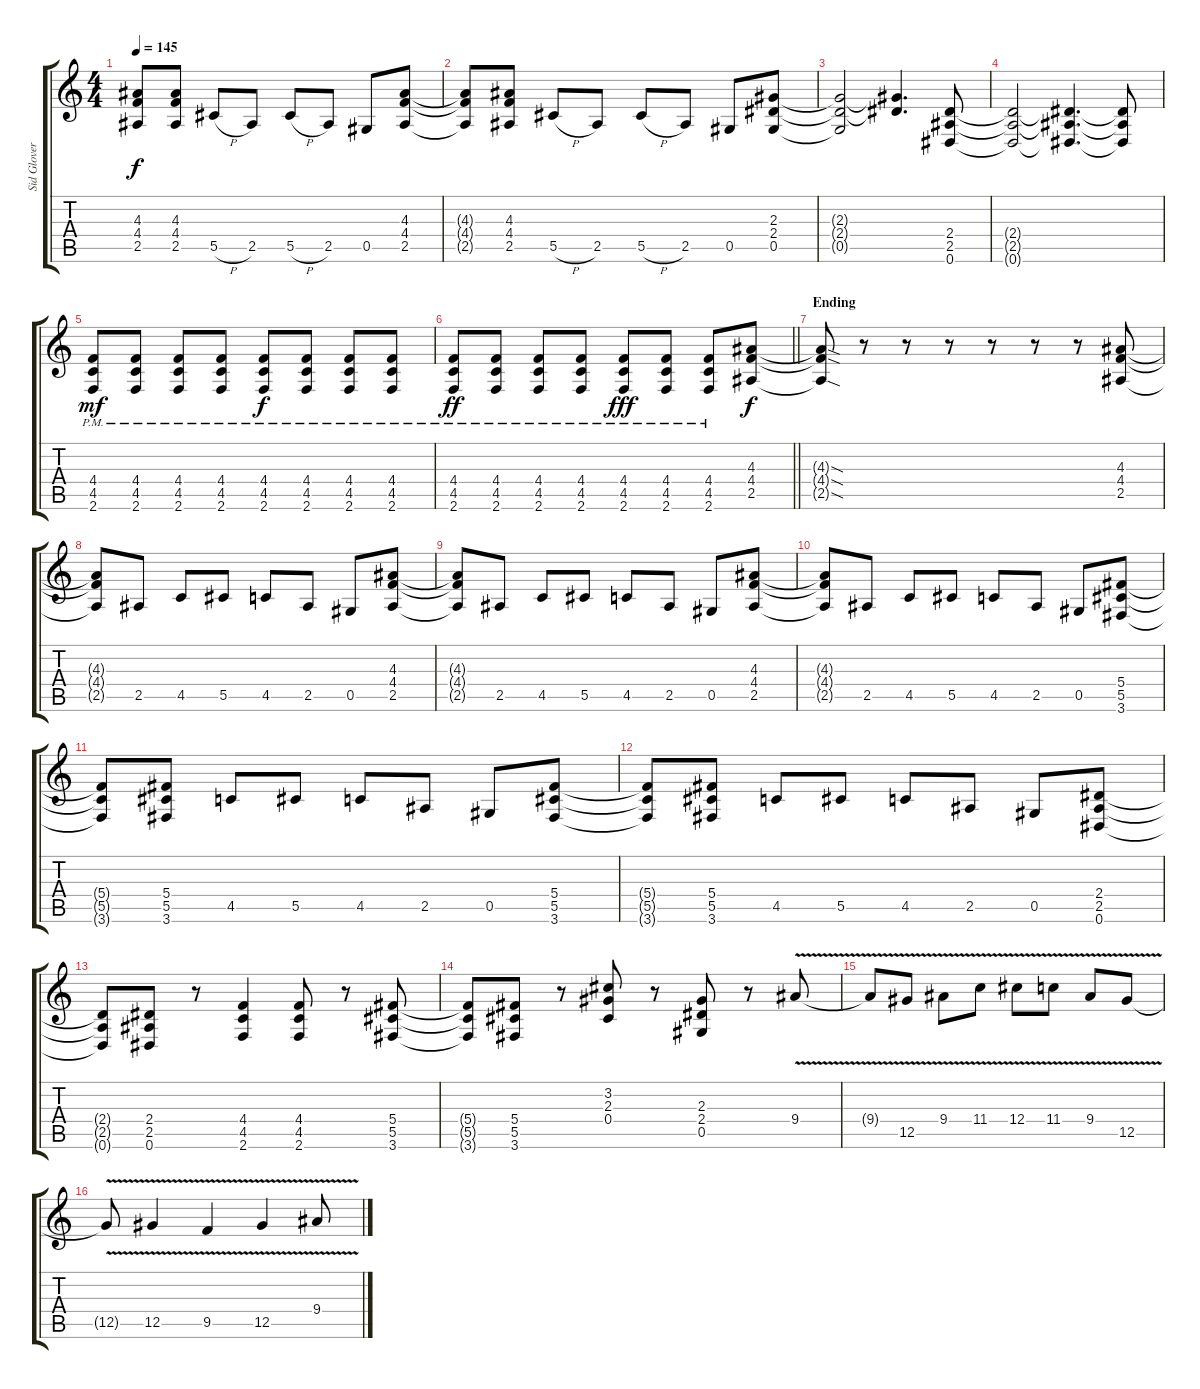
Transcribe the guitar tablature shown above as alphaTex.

\track ("Sid Glover" "Sid Glover") {instrument distortionguitar}
\staff {score tabs}
\tuning (Eb4 Bb3 Gb3 Db3 Ab2 Eb2) {hide}
\ts (4 4)
\tempo 145
\clef g2
\ks c
(4.3{t} 4.4{t} 2.5{t}).8{dy f} (4.3 4.4 2.5).8 5.5{h}.8 2.5.8 5.5{h}.8 2.5.8 0.5.8 (4.3 4.4 2.5).8 |
(4.3{t} 4.4{t} 2.5{t}).8 (4.3 4.4 2.5).8 5.5{h}.8 2.5.8 5.5{h}.8 2.5.8 0.5.8 (2.3 2.4 0.5).8 |
(2.3{t} 2.4{t} 0.5{t}).2 (2.3{t} 2.4{t}).4{d} (2.4 2.5 0.6).8 |
(2.4{t} 2.5{t} 0.6{t}).2 (2.4{t} 2.5{t} 0.6{t}).4{d} (2.4{t} 2.5{t} 0.6{t}).8 |
(4.4{pm} 4.5{pm} 2.6{pm}).8{dy mf} (4.4{pm} 4.5{pm} 2.6{pm}).8 (4.4{pm} 4.5{pm} 2.6{pm}).8 (4.4{pm} 4.5{pm} 2.6{pm}).8 (4.4{pm} 4.5{pm} 2.6{pm}).8{dy f} (4.4{pm} 4.5{pm} 2.6{pm}).8 (4.4{pm} 4.5{pm} 2.6{pm}).8 (4.4{pm} 4.5{pm} 2.6{pm}).8 |
\barLineRight lightlight
(4.4{pm} 4.5{pm} 2.6{pm}).8{dy ff} (4.4{pm} 4.5{pm} 2.6{pm}).8 (4.4{pm} 4.5{pm} 2.6{pm}).8 (4.4{pm} 4.5{pm} 2.6{pm}).8 (4.4{pm} 4.5{pm} 2.6{pm}).8{dy fff} (4.4{pm} 4.5{pm} 2.6{pm}).8 (4.4{pm} 4.5{pm} 2.6{pm}).8 (4.3 4.4 2.5).8{dy f} |
\section ("" "Ending")
(4.3{sod t} 4.4{sod t} 2.5{sod t}).8 r.8 r.8 r.8 r.8 r.8 r.8 (4.3 4.4 2.5).8 |
(4.3{t} 4.4{t} 2.5{t}).8 2.5.8 4.5.8 5.5.8 4.5.8 2.5.8 0.5.8 (4.3 4.4 2.5).8 |
(4.3{t} 4.4{t} 2.5{t}).8 2.5.8 4.5.8 5.5.8 4.5.8 2.5.8 0.5.8 (4.3 4.4 2.5).8 |
(4.3{t} 4.4{t} 2.5{t}).8 2.5.8 4.5.8 5.5.8 4.5.8 2.5.8 0.5.8 (5.4 5.5 3.6).8 |
(5.4{t} 5.5{t} 3.6{t}).8 (5.4 5.5 3.6).8 4.5.8 5.5.8 4.5.8 2.5.8 0.5.8 (5.4 5.5 3.6).8 |
(5.4{t} 5.5{t} 3.6{t}).8 (5.4 5.5 3.6).8 4.5.8 5.5.8 4.5.8 2.5.8 0.5.8 (2.4 2.5 0.6).8 |
(2.4{t} 2.5{t} 0.6{t}).8 (2.4 2.5 0.6).8 r.8 (4.4 4.5 2.6).4 (4.4 4.5 2.6).8 r.8 (5.4 5.5 3.6).8 |
(5.4{t} 5.5{t} 3.6{t}).8 (5.4 5.5 3.6).8 r.8 (3.2 2.3 0.4).8 r.8 (2.3 2.4 0.5).8 r.8 9.4{v}.8 |
9.4{t}.8 12.5{v}.8 9.4{v}.8 11.4{v}.8 12.4{v}.8 11.4{v}.8 9.4{v}.8 12.5{v}.8 |
12.5{t}.8 12.5{v}.4 9.5{v}.4 12.5{v}.4 9.4{v}.8
